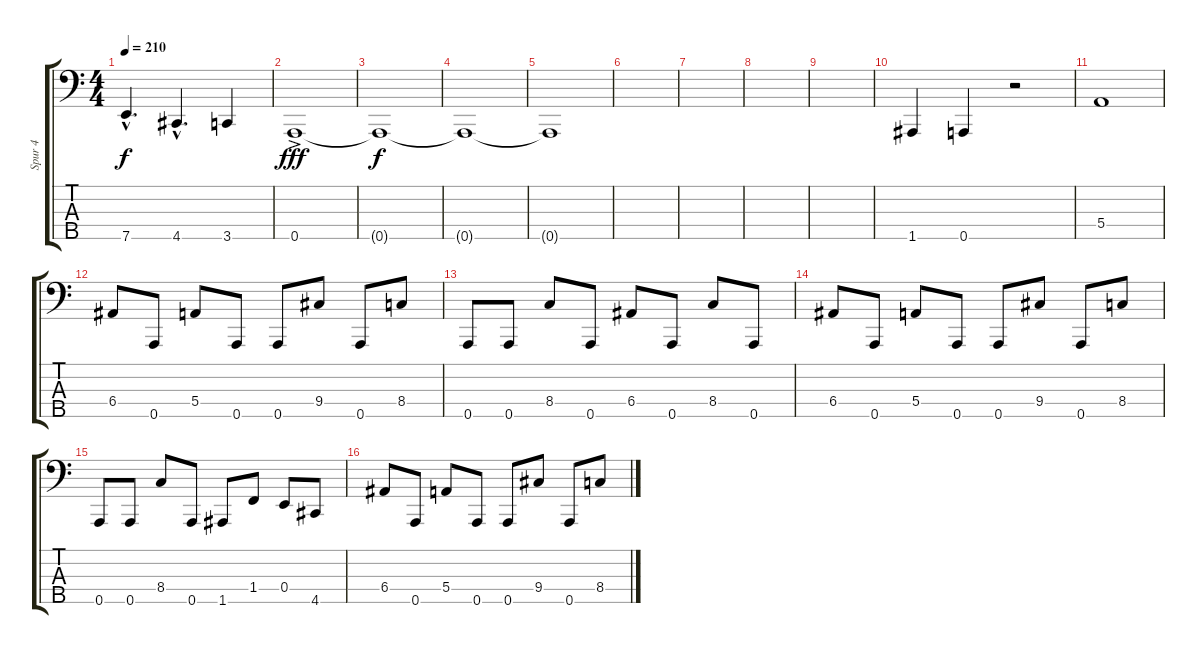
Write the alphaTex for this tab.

\track ("Spur 4" "Spur 4") {instrument electricbasspick}
\staff {score tabs}
\tuning (G2 D2 A1 E1 A0) {hide}
\ts (4 4)
\tempo 210
\clef f4
\ks c
7.5{hac}.4{d dy f} 4.5{hac}.4{d} 3.5.4 |
0.5{ac}.1{dy fff} |
0.5{t}.1{dy f} |
0.5{t}.1 |
0.5{t}.1 |
|
|
|
|
1.5.4 0.5.4 r.2 |
5.4.1 |
6.4.8 0.5.8 5.4.8 0.5.8 0.5.8 9.4.8 0.5.8 8.4.8 |
0.5.8 0.5.8 8.4.8 0.5.8 6.4.8 0.5.8 8.4.8 0.5.8 |
6.4.8 0.5.8 5.4.8 0.5.8 0.5.8 9.4.8 0.5.8 8.4.8 |
0.5.8 0.5.8 8.4.8 0.5.8 1.5.8 1.4.8 0.4.8 4.5.8 |
6.4.8 0.5.8 5.4.8 0.5.8 0.5.8 9.4.8 0.5.8 8.4.8
